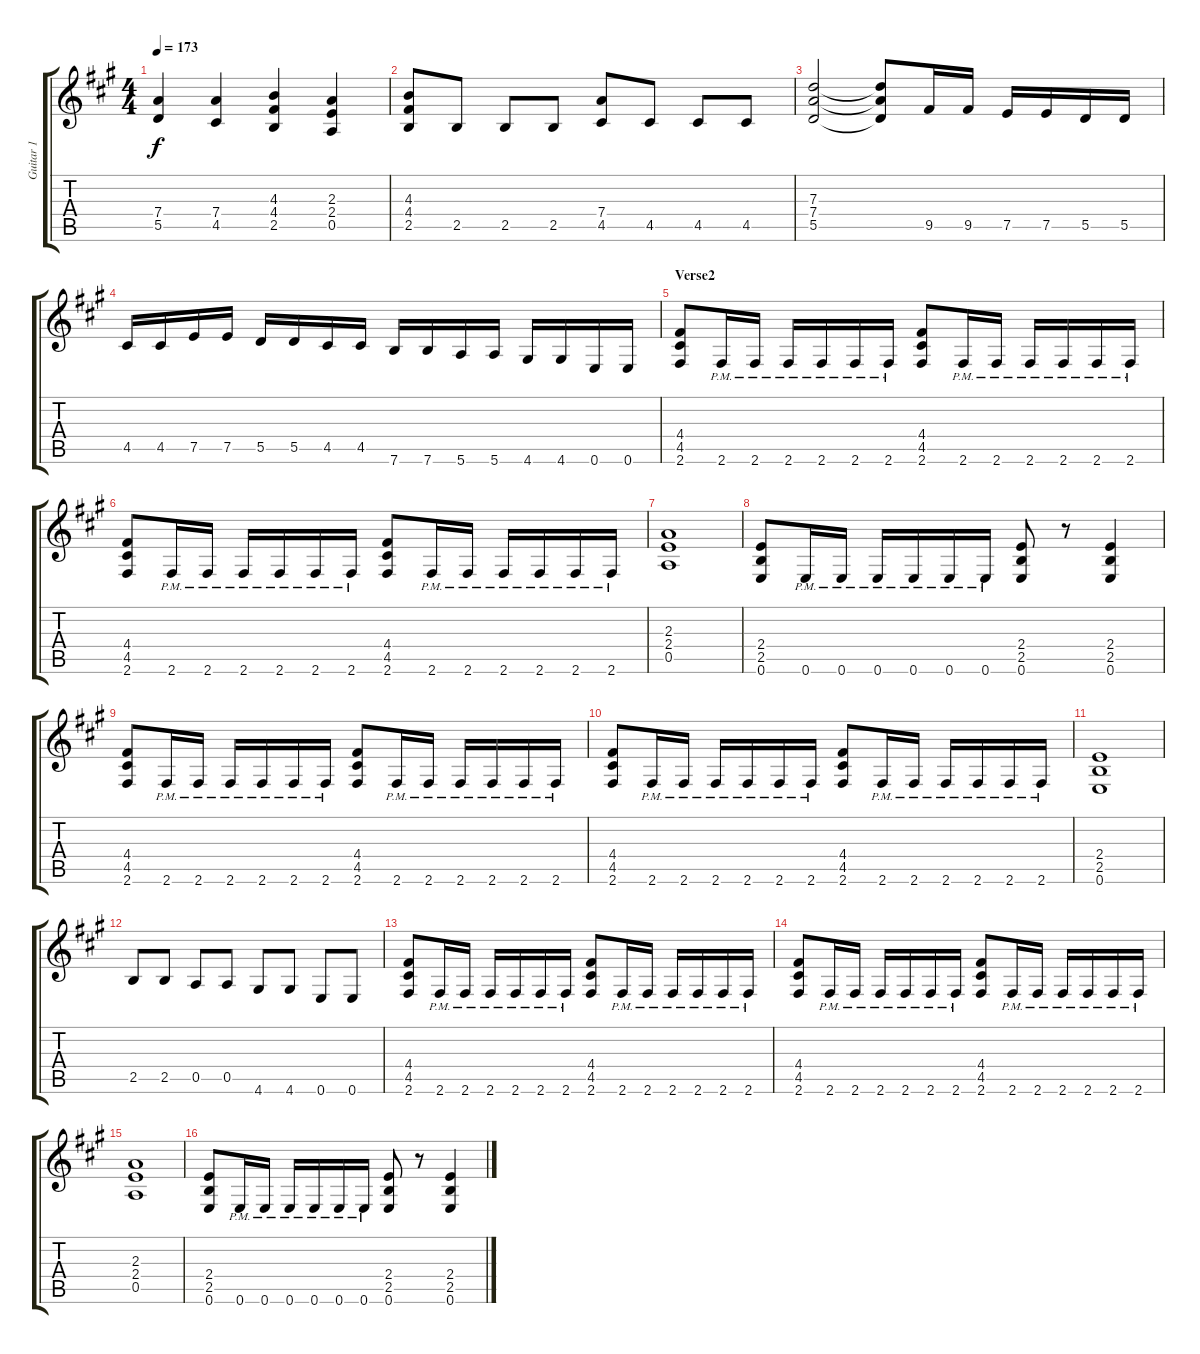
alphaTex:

\track ("Guitar 1" "Guitar 1") {instrument overdrivenguitar}
\staff {score tabs}
\tuning (E4 B3 G3 D3 A2 E2) {hide}
\ts (4 4)
\tempo 173
\clef g2
\ks f#minor
(7.4 5.5).4{dy f} (7.4 4.5).4 (4.3 4.4 2.5).4 (2.3 2.4 0.5).4 |
(4.3 4.4 2.5).8 2.5.8 2.5.8 2.5.8 (7.4 4.5).8 4.5.8 4.5.8 4.5.8 |
(7.3 7.4 5.5).2 (7.3{t} 7.4{t} 5.5{t}).8 9.5.16 9.5.16 7.5.16 7.5.16 5.5.16 5.5.16 |
4.5.16 4.5.16 7.5.16 7.5.16 5.5.16 5.5.16 4.5.16 4.5.16 7.6.16 7.6.16 5.6.16 5.6.16 4.6.16 4.6.16 0.6.16 0.6.16 |
\section ("" "Verse2")
(4.4 4.5 2.6).8 2.6{pm}.16 2.6{pm}.16 2.6{pm}.16 2.6{pm}.16 2.6{pm}.16 2.6{pm}.16 (4.4 4.5 2.6).8 2.6{pm}.16 2.6{pm}.16 2.6{pm}.16 2.6{pm}.16 2.6{pm}.16 2.6{pm}.16 |
(4.4 4.5 2.6).8 2.6{pm}.16 2.6{pm}.16 2.6{pm}.16 2.6{pm}.16 2.6{pm}.16 2.6{pm}.16 (4.4 4.5 2.6).8 2.6{pm}.16 2.6{pm}.16 2.6{pm}.16 2.6{pm}.16 2.6{pm}.16 2.6{pm}.16 |
(2.3 2.4 0.5).1 |
(2.4 2.5 0.6).8 0.6{pm}.16 0.6{pm}.16 0.6{pm}.16 0.6{pm}.16 0.6{pm}.16 0.6{pm}.16 (2.4 2.5 0.6).8 r.8 (2.4 2.5 0.6).4 |
(4.4 4.5 2.6).8 2.6{pm}.16 2.6{pm}.16 2.6{pm}.16 2.6{pm}.16 2.6{pm}.16 2.6{pm}.16 (4.4 4.5 2.6).8 2.6{pm}.16 2.6{pm}.16 2.6{pm}.16 2.6{pm}.16 2.6{pm}.16 2.6{pm}.16 |
(4.4 4.5 2.6).8 2.6{pm}.16 2.6{pm}.16 2.6{pm}.16 2.6{pm}.16 2.6{pm}.16 2.6{pm}.16 (4.4 4.5 2.6).8 2.6{pm}.16 2.6{pm}.16 2.6{pm}.16 2.6{pm}.16 2.6{pm}.16 2.6{pm}.16 |
(2.4 2.5 0.6).1 |
2.5.8 2.5.8 0.5.8 0.5.8 4.6.8 4.6.8 0.6.8 0.6.8 |
(4.4 4.5 2.6).8 2.6{pm}.16 2.6{pm}.16 2.6{pm}.16 2.6{pm}.16 2.6{pm}.16 2.6{pm}.16 (4.4 4.5 2.6).8 2.6{pm}.16 2.6{pm}.16 2.6{pm}.16 2.6{pm}.16 2.6{pm}.16 2.6{pm}.16 |
(4.4 4.5 2.6).8 2.6{pm}.16 2.6{pm}.16 2.6{pm}.16 2.6{pm}.16 2.6{pm}.16 2.6{pm}.16 (4.4 4.5 2.6).8 2.6{pm}.16 2.6{pm}.16 2.6{pm}.16 2.6{pm}.16 2.6{pm}.16 2.6{pm}.16 |
(2.3 2.4 0.5).1 |
(2.4 2.5 0.6).8 0.6{pm}.16 0.6{pm}.16 0.6{pm}.16 0.6{pm}.16 0.6{pm}.16 0.6{pm}.16 (2.4 2.5 0.6).8 r.8 (2.4 2.5 0.6).4
